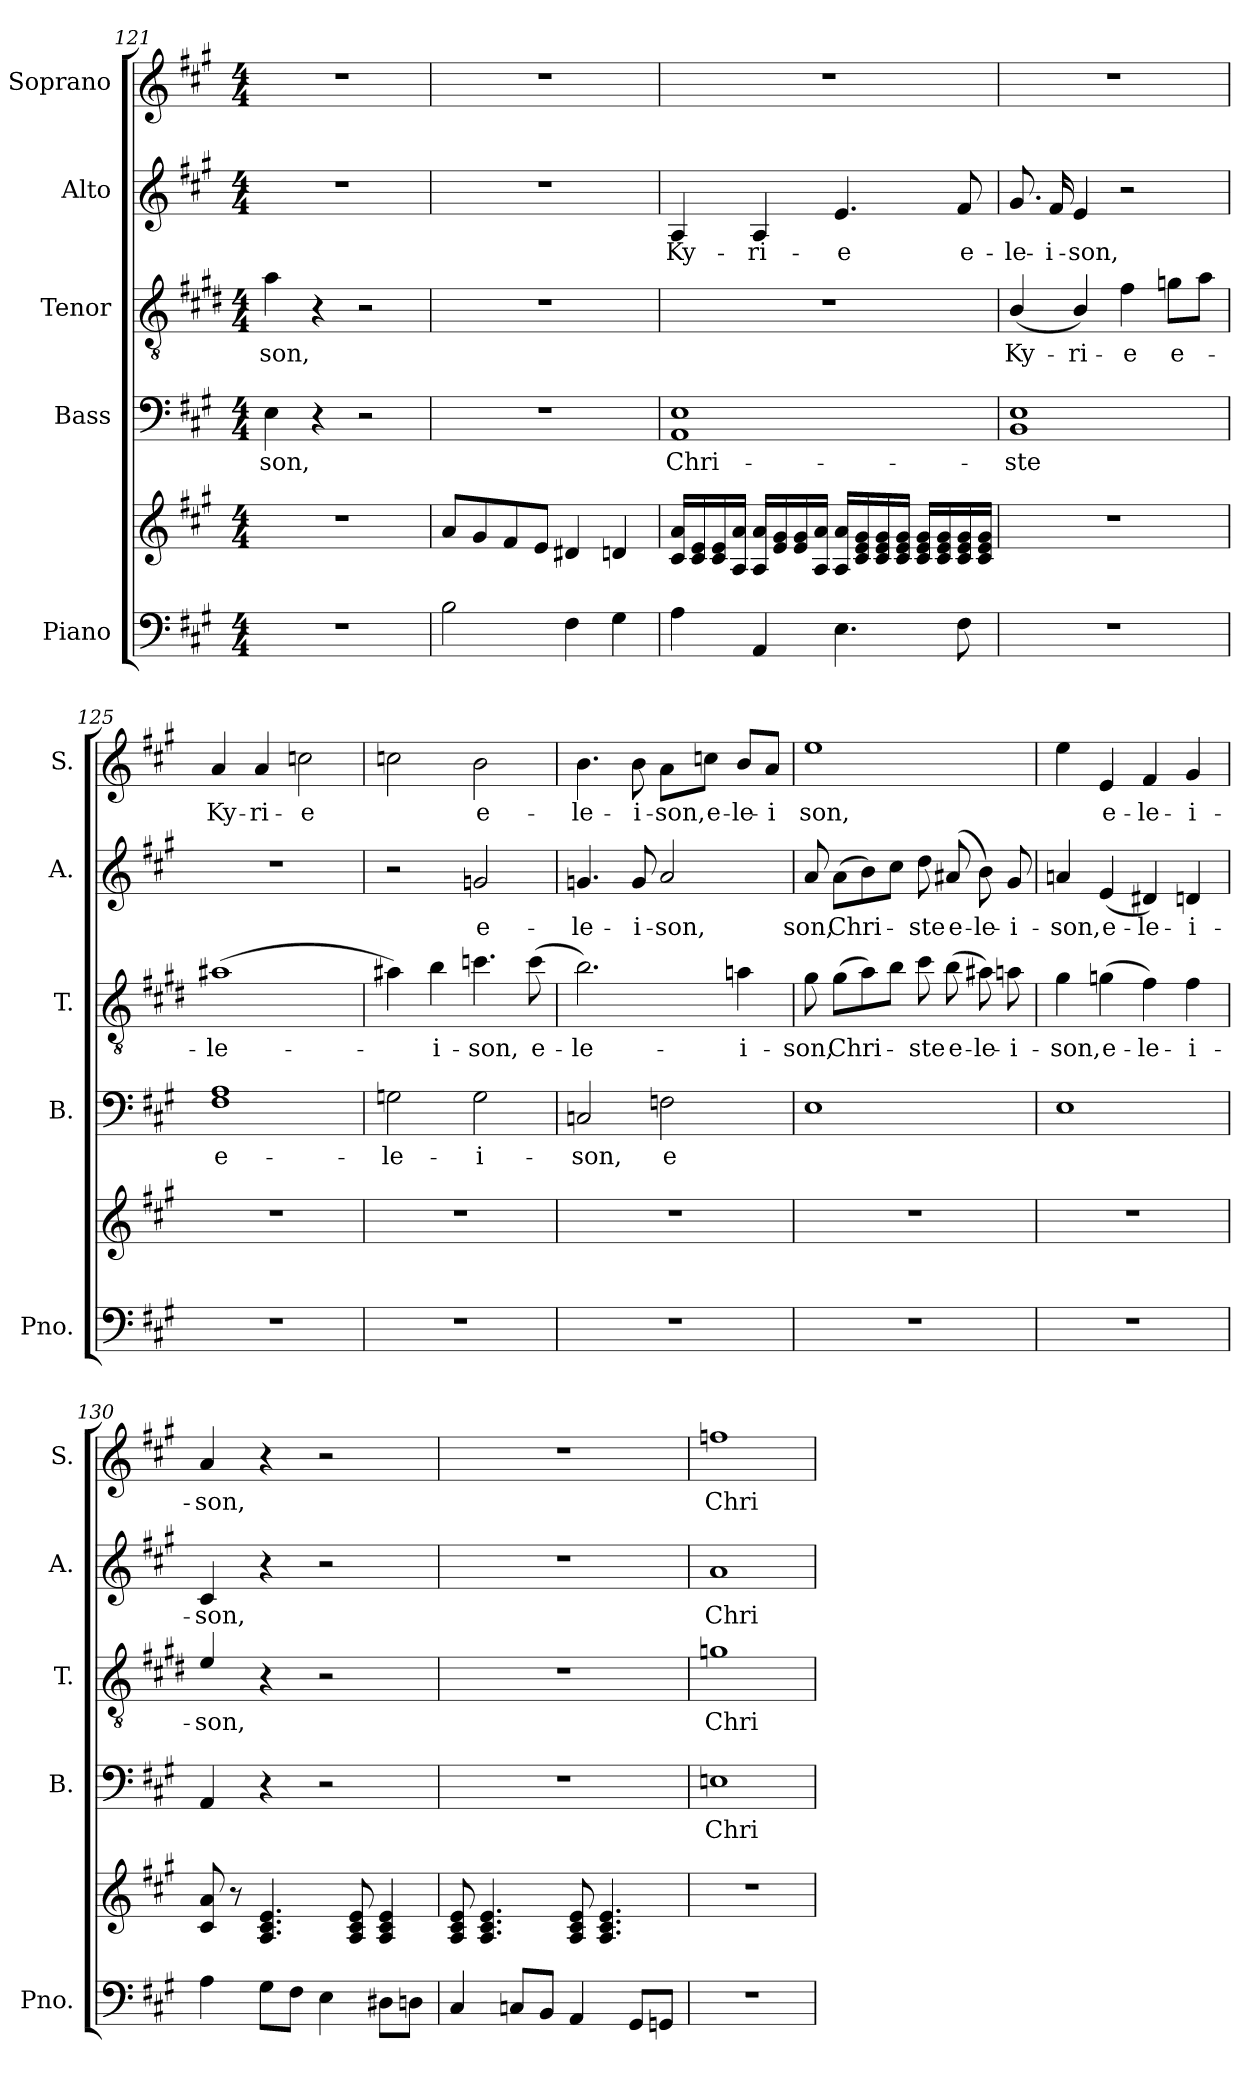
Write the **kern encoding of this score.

**kern	**kern	**kern	**text	**kern	**text	**kern	**text	**kern	**text
*part5	*part5	*part4	*part4	*part3	*part3	*part2	*part2	*part1	*part1
*staff6	*staff5	*staff4	*staff4	*staff3	*staff3	*staff2	*staff2	*staff1	*staff1
*I"Piano	*	*I"Bass	*	*I"Tenor	*	*I"Alto	*	*I"Soprano	*
*I'Pno.	*	*I'B.	*	*I'T.	*	*I'A.	*	*I'S.	*
*clefF4	*clefG2	*clefF4	*	*clefGv2	*	*clefG2	*	*clefG2	*
*	*	*	*	*ITrd4c7	*	*	*	*	*
*k[f#c#g#]	*k[f#c#g#]	*k[f#c#g#]	*	*k[f#c#g#]	*	*k[f#c#g#]	*	*k[f#c#g#]	*
*A:	*A:	*A:	*	*A:	*	*A:	*	*A:	*
*M4/4	*M4/4	*M4/4	*	*M4/4	*	*M4/4	*	*M4/4	*
=121	=121	=121	=121	=121	=121	=121	=121	=121	=121
1r	1r	4E\	-son,	4d\	-son,	1r	.	1r	.
.	.	4r	.	4r	.	.	.	.	.
.	.	2r	.	2r	.	.	.	.	.
=122	=122	=122	=122	=122	=122	=122	=122	=122	=122
2B\	8a/L	1r	.	1r	.	1r	.	1r	.
.	8g#/	.	.	.	.	.	.	.	.
.	8f#/	.	.	.	.	.	.	.	.
.	8e/J	.	.	.	.	.	.	.	.
4F#\	4d#X/	.	.	.	.	.	.	.	.
4G#\	4dn/	.	.	.	.	.	.	.	.
=123	=123	=123	=123	=123	=123	=123	=123	=123	=123
4A\	16c#/ 16a/LL	1AA 1E	Chri-	1r	.	4A/	Ky-	1r	.
.	16c#/ 16e/	.	.	.	.	.	.	.	.
.	16c#/ 16e/	.	.	.	.	.	.	.	.
.	16A/ 16a/JJ	.	.	.	.	.	.	.	.
4AA/	16A/ 16a/LL	.	.	.	.	4A/	-ri-	.	.
.	16e/ 16g#/	.	.	.	.	.	.	.	.
.	16e/ 16g#/	.	.	.	.	.	.	.	.
.	16A/ 16a/JJ	.	.	.	.	.	.	.	.
4.E\	16A/ 16a/LL	.	.	.	.	4.e/	-e	.	.
.	16c#/ 16e/ 16g#/	.	.	.	.	.	.	.	.
.	16c#/ 16e/ 16g#/	.	.	.	.	.	.	.	.
.	16c#/ 16e/ 16g#/JJ	.	.	.	.	.	.	.	.
.	16c#/ 16e/ 16g#/LL	.	.	.	.	.	.	.	.
.	16c#/ 16e/ 16g#/	.	.	.	.	.	.	.	.
8F#\	16c#/ 16e/ 16g#/	.	.	.	.	8f#/	e-	.	.
.	16c#/ 16e/ 16g#/JJ	.	.	.	.	.	.	.	.
=124	=124	=124	=124	=124	=124	=124	=124	=124	=124
1r	1r	1BB 1E	-ste	(4E/	Ky-	8.g#/	-le-	1r	.
.	.	.	.	.	.	16f#/	-i-	.	.
.	.	.	.	4E/)	-ri-	4e/	-son,	.	.
.	.	.	.	4B\	-e	2r	.	.	.
.	.	.	.	8cn\L	e-	.	.	.	.
.	.	.	.	8d\J	.	.	.	.	.
=125	=125	=125	=125	=125	=125	=125	=125	=125	=125
1r	1r	1F# 1A	e-	(1d#X	-le-	1r	.	4a/	Ky-
.	.	.	.	.	.	.	.	4a/	-ri-
.	.	.	.	.	.	.	.	2ccn\	-e
=126	=126	=126	=126	=126	=126	=126	=126	=126	=126
1r	1r	2Gn\	-le-	4d#X\)	.	2r	.	2ccn\	.
.	.	.	.	4e\	-i-	.	.	.	.
.	.	2G\	-i-	4.fn\	-son,	2gn/	e-	2b\	e-
.	.	.	.	(8f\	e-	.	.	.	.
=127	=127	=127	=127	=127	=127	=127	=127	=127	=127
1r	1r	2Cn/	-son,	2.e\)	-le-	4.gn/	-le-	4.b\	-le-
.	.	.	.	.	.	8g/	-i-	8b\	-i-
.	.	2Fn\	e	.	.	2a/	-son,	8a\L	-son,
.	.	.	.	.	.	.	.	8ccn\J	e-
.	.	.	.	4dn\	-i-	.	.	8b/L	-le-
.	.	.	.	.	.	.	.	8a/J	-i
=128	=128	=128	=128	=128	=128	=128	=128	=128	=128
1r	1r	1E	.	8c#\	-son,	8a/	-son,	1ee	son,
.	.	.	.	(8c#\L	Chri-	(8a\L	Chri-	.	.
.	.	.	.	8d\)	.	8b\)	.	.	.
.	.	.	.	8e\J	.	8cc#\J	.	.	.
.	.	.	.	8f#\	-ste	8dd\	-ste	.	.
.	.	.	.	(8e\	e-	(8a#X/	e-	.	.
.	.	.	.	8d#X\)	-le-	8b\)	-le-	.	.
.	.	.	.	8dn\	-i-	8g#/	-i-	.	.
=129	=129	=129	=129	=129	=129	=129	=129	=129	=129
1r	1r	1E	.	4c#\	-son,	4an/	-son,	4ee\	.
.	.	.	.	(4cn\	e-	(4e/	e-	4e/	e-
.	.	.	.	4B\)	-le-	4d#X/)	-le-	4f#/	-le-
.	.	.	.	4B\	-i-	4dn/	-i-	4g#/	-i-
=130	=130	=130	=130	=130	=130	=130	=130	=130	=130
4A\	8c#/ 8a/	4AA/	.	4A/	-son,	4c#/	-son,	4a/	-son,
.	8r	.	.	.	.	.	.	.	.
8G#\L	4.A/ 4.c#/ 4.e/	4r	.	4r	.	4r	.	4r	.
8F#\J	.	.	.	.	.	.	.	.	.
4E\	.	2r	.	2r	.	2r	.	2r	.
.	8A/ 8c#/ 8e/	.	.	.	.	.	.	.	.
8D#X\L	4A/ 4c#/ 4e/	.	.	.	.	.	.	.	.
8Dn\J	.	.	.	.	.	.	.	.	.
=131	=131	=131	=131	=131	=131	=131	=131	=131	=131
4C#/	8A/ 8c#/ 8e/	1r	.	1r	.	1r	.	1r	.
.	4.A/ 4.c#/ 4.e/	.	.	.	.	.	.	.	.
8Cn/L	.	.	.	.	.	.	.	.	.
8BB/J	.	.	.	.	.	.	.	.	.
4AA/	8A/ 8c#/ 8e/	.	.	.	.	.	.	.	.
.	4.A/ 4.c#/ 4.e/	.	.	.	.	.	.	.	.
8GG#/L	.	.	.	.	.	.	.	.	.
8GGn/J	.	.	.	.	.	.	.	.	.
=132	=132	=132	=132	=132	=132	=132	=132	=132	=132
1r	1r	1En	Chri-	1cn	Chri-	1a	Chri-	1ffn	Chri-
=	=	=	=	=	=	=	=	=	=
*-	*-	*-	*-	*-	*-	*-	*-	*-	*-
